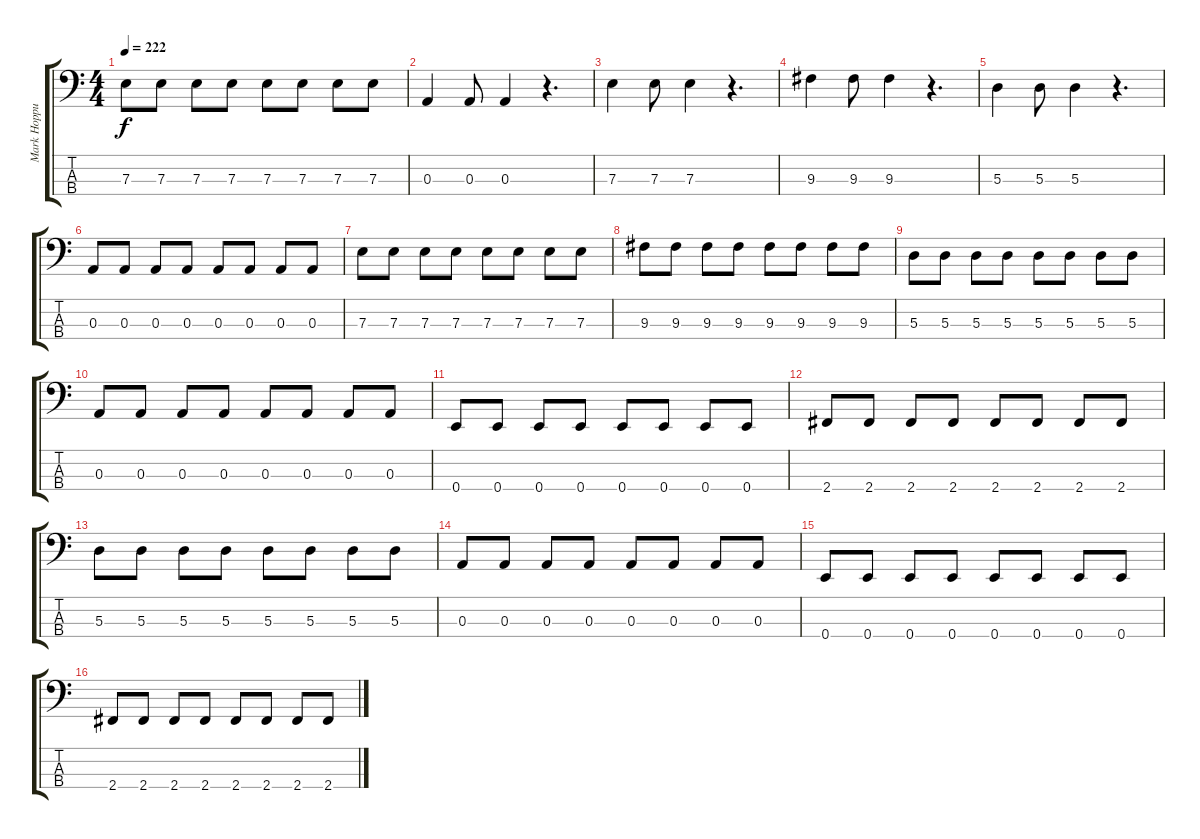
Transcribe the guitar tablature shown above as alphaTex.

\track ("Mark Hoppus - Baixo/Bass" "Mark Hoppu") {instrument electricbasspick}
\staff {score tabs}
\tuning (G2 D2 A1 E1) {hide}
\ts (4 4)
\tempo 222
\clef f4
\ks c
7.3.8{dy f} 7.3.8 7.3.8 7.3.8 7.3.8 7.3.8 7.3.8 7.3.8 |
0.3.4 0.3.8 0.3.4 r.4{d} |
7.3.4 7.3.8 7.3.4 r.4{d} |
9.3.4 9.3.8 9.3.4 r.4{d} |
5.3.4 5.3.8 5.3.4 r.4{d} |
0.3.8 0.3.8 0.3.8 0.3.8 0.3.8 0.3.8 0.3.8 0.3.8 |
7.3.8 7.3.8 7.3.8 7.3.8 7.3.8 7.3.8 7.3.8 7.3.8 |
9.3.8 9.3.8 9.3.8 9.3.8 9.3.8 9.3.8 9.3.8 9.3.8 |
5.3.8 5.3.8 5.3.8 5.3.8 5.3.8 5.3.8 5.3.8 5.3.8 |
0.3.8 0.3.8 0.3.8 0.3.8 0.3.8 0.3.8 0.3.8 0.3.8 |
0.4.8 0.4.8 0.4.8 0.4.8 0.4.8 0.4.8 0.4.8 0.4.8 |
2.4.8 2.4.8 2.4.8 2.4.8 2.4.8 2.4.8 2.4.8 2.4.8 |
5.3.8 5.3.8 5.3.8 5.3.8 5.3.8 5.3.8 5.3.8 5.3.8 |
0.3.8 0.3.8 0.3.8 0.3.8 0.3.8 0.3.8 0.3.8 0.3.8 |
0.4.8 0.4.8 0.4.8 0.4.8 0.4.8 0.4.8 0.4.8 0.4.8 |
2.4.8 2.4.8 2.4.8 2.4.8 2.4.8 2.4.8 2.4.8 2.4.8
